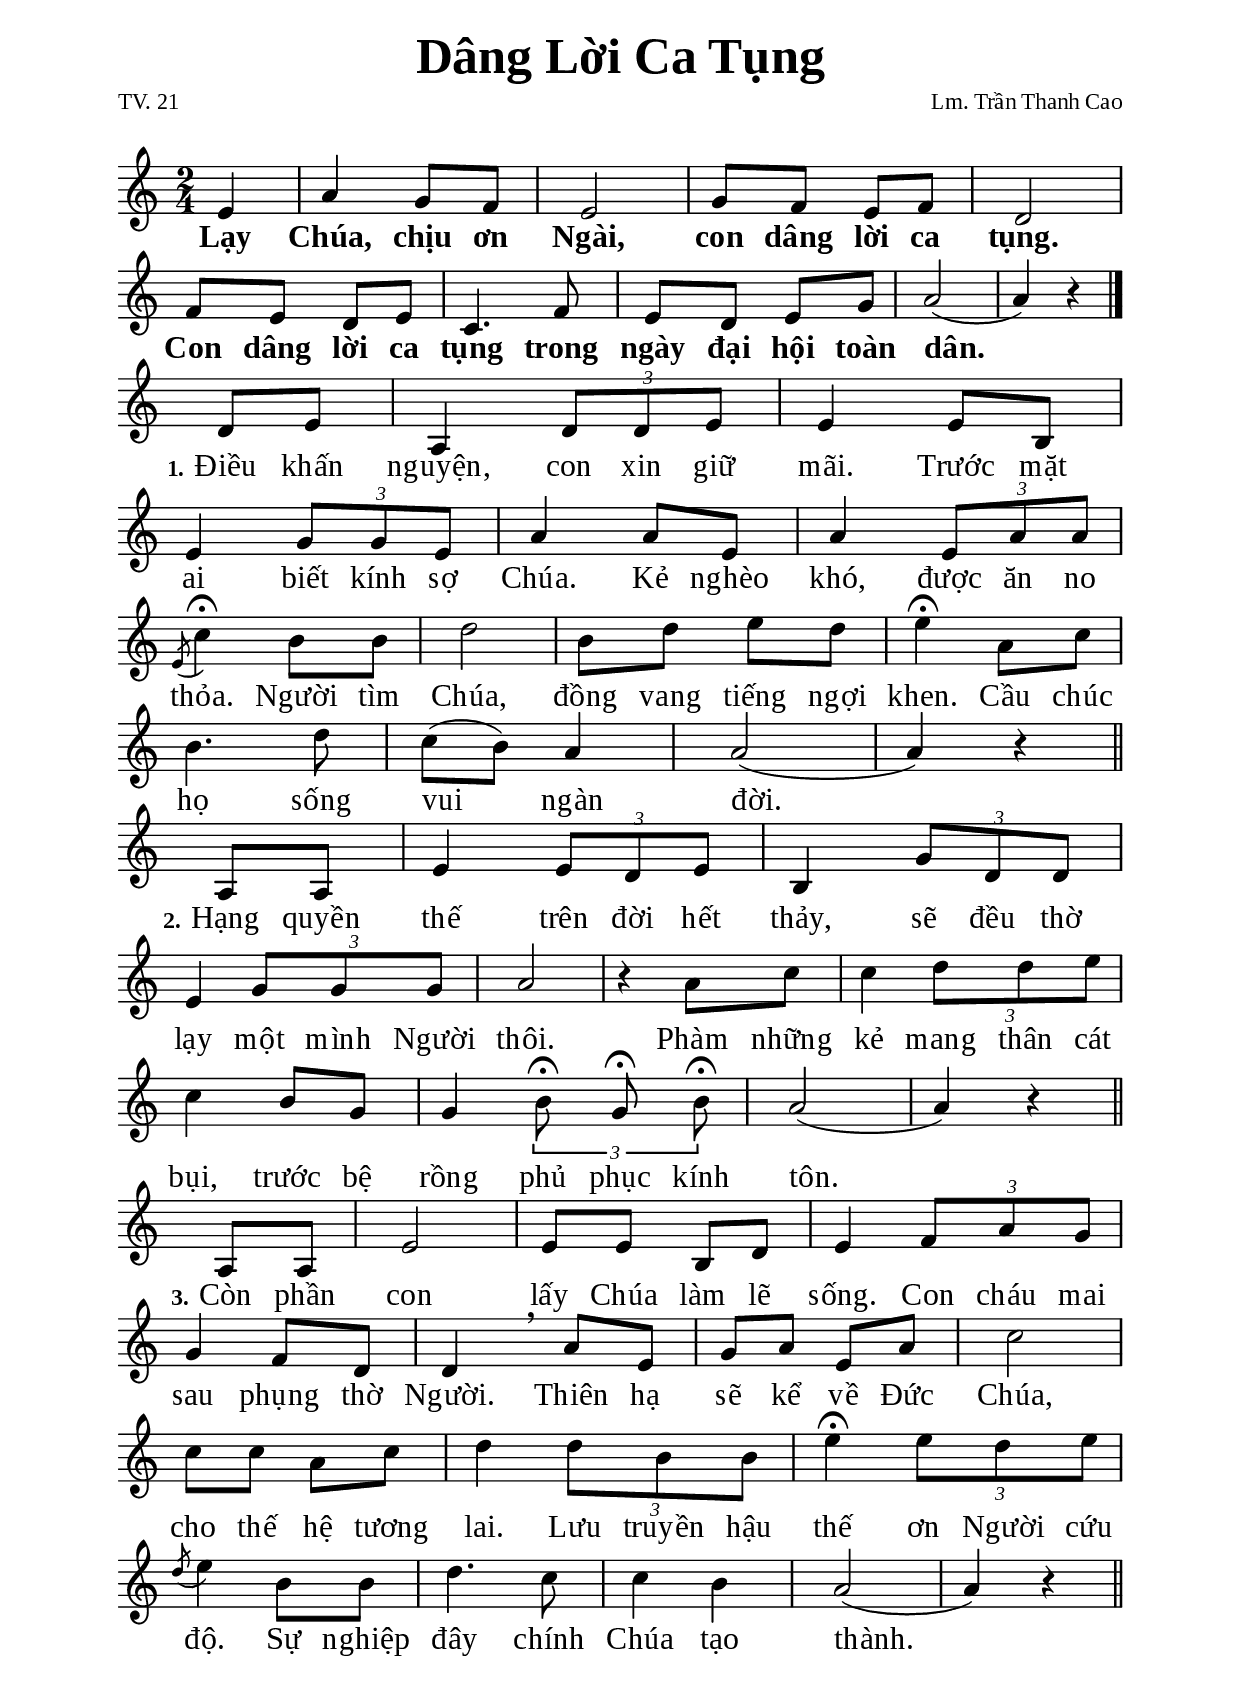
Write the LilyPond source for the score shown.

% Cài đặt chung
\version "2.20.0"
\include "english.ly"

\header {
  title = \markup { \fontsize #3 "Dâng Lời Ca Tụng" }
  poet = "TV. 21"
  composer = "Lm. Trần Thanh Cao"
  arranger = " "
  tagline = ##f
}


\paper {
   #(set-paper-size "a4")
  top-margin = 10\mm
  bottom-margin = 10\mm
  left-margin = 20\mm
  right-margin = 20\mm
  indent = #0
  #(define fonts
    (make-pango-font-tree
      "Liberation Serif"
      "Liberation Serif"
      "Liberation Serif"
      (/ 20 20)))
  page-count = #1
}

% Nhạc điệp khúc
nhacDiepKhuc = \relative c' {

  \partial 4 e4 |
  a g8 f |
  e2 |
  g8 f e f |
  d2 |
  f8 e d e |
  c4. f8 |
  e d e g |
  a2 ( |
  a4) r \bar "|."
}

% Nhạc phiên khúc
nhacPhienKhucMot = \relative c' {

  \partial 4 d8 e |
  a,4 \tuplet 3/2 { d8 d e } |
  e4 e8 b |
  e4 \tuplet 3/2 { g8 g e } |
  a4 a8 e |
  a4 \tuplet 3/2 { e8 a a } |
  \acciaccatura e8 c'4 \fermata b8 b |
  d2 |
  b8 d e d |
  e4 \fermata a,8 c |
  b4. d8 |
  c8 (b) a4 |
  a2 ( |
  a4) r \bar "||"
}

nhacPhienKhucHai = \relative c' {

  \partial 4 a8 a |
  e'4 \tuplet 3/2 { e8 d e } |
  b4 \tuplet 3/2 { g'8 d d } |
  e4 \tuplet 3/2 { g8 g g } |
  a2 |
  r4 a8 c |
  c4 \tuplet 3/2 { d8 d e } |
  c4 b8 g |
  g4
  \autoBeamOff \tuplet 3/2 { b8 \fermata g \fermata b \fermata } |
  a2 ( |
  a4) r \bar "||"
}

nhacPhienKhucBa = \relative c' {

  \partial 4 a8 a |
  e'2 |
  e8 e b d |
  e4 \tuplet 3/2 { f8 a g } |
  g4 f8 d |
  d4 \breathe a'8 e |
  g a e a |
  c2 |
  c8 c a c |
  d4 \tuplet 3/2 { d8 b b } |
  e4 \fermata \tuplet 3/2 { e8 d e } |
  \acciaccatura d8 e4 b8 b |
  d4. c8 |
  c4 b |
  a2 ( |
  a4) r \bar "||"
}

% Lời điệp khúc
loiDiepKhuc = \lyricmode {
 
  Lạy Chúa, chịu ơn Ngài, con dâng lời ca tụng.
  Con dâng lời ca tụng trong ngày đại hội toàn dân.
}

% Lời phiên khúc
loiPhienKhucMot = \lyricmode {
  \set stanza = #"1."
  Điều khấn nguyện, con xin giữ mãi.
  Trước mặt ai biết kính sợ Chúa.
  Kẻ nghèo khó, được ăn no thỏa.
  Người tìm Chúa, đồng vang tiếng ngợi khen.
  Cầu chúc họ sống vui ngàn đời.
}

loiPhienKhucHai = \lyricmode {
  \set stanza = #"2."
  Hạng quyền thế trên đời hết thảy,
  sẽ đều thờ lạy một mình Người thôi.
  Phàm những kẻ mang thân cát bụi,
  trước bệ rồng phủ phục kính tôn.
}

loiPhienKhucBa = \lyricmode {
  \set stanza = #"3."
  Còn phần con lấy Chúa làm lẽ sống.
  Con cháu mai sau phụng thờ Người.
  Thiên hạ sẽ kể về Đức Chúa,
  cho thế hệ tương lai.
  Lưu truyền hậu thế ơn Người cứu độ.
  Sự nghiệp đây chính Chúa tạo thành.
}


% Dàn trang
\score {
  \new ChoirStaff <<
    \new Staff = diepKhuc \with {
        \consists "Merge_rests_engraver"
        \magnifyStaff #(magstep +1)
      }
      <<
      \new Voice = beSop {
        \key c \major \time 2/4 \stemNeutral \nhacDiepKhuc
      }
    >>
    \new Lyrics \lyricsto beSop \loiDiepKhuc
  >>
  \layout {
    \override Lyrics.LyricText.font-series = #'bold
    \override Lyrics.LyricText.font-size = #+3
    \override Lyrics.LyricSpace.minimum-distance = #2.0
    \override Score.BarNumber.break-visibility = ##(#f #f #f)
    \override Score.SpacingSpanner.uniform-stretching = ##t
  }
}

\score {
  \new ChoirStaff <<
    \new Staff = phienKhuc \with {
        \magnifyStaff #(magstep +1)
      }
      <<
      \new Voice = beSop {
        \key c \major \time 2/4 \nhacPhienKhucMot
      }
    >>
    \new Lyrics \lyricsto beSop \loiPhienKhucMot
  >>
  \layout {
    \override Staff.TimeSignature.transparent = ##t
    \override Lyrics.LyricText.font-size = #+3
    \override Lyrics.LyricSpace.minimum-distance = #2.0
    \override Score.BarNumber.break-visibility = ##(#f #f #f)
    \override Score.SpacingSpanner.uniform-stretching = ##t
  } 
}

\score {
  \new ChoirStaff <<
    \new Staff = phienKhuc \with {
        \magnifyStaff #(magstep +1)
      }
      <<
      \new Voice = beSop {
        \key c \major \time 2/4 \nhacPhienKhucHai
      }
    >>
    \new Lyrics \lyricsto beSop \loiPhienKhucHai
  >>
  \layout {
    \override Staff.TimeSignature.transparent = ##t
    \override Lyrics.LyricText.font-size = #+3
    \override Lyrics.LyricSpace.minimum-distance = #2.0
    \override Score.BarNumber.break-visibility = ##(#f #f #f)
    \override Score.SpacingSpanner.uniform-stretching = ##t
  } 
}

\score {
  \new ChoirStaff <<
    \new Staff = phienKhuc \with {
        \magnifyStaff #(magstep +1)
      }
      <<
      \new Voice = beSop {
        \key c \major \time 2/4 \nhacPhienKhucBa
      }
    >>
    \new Lyrics \lyricsto beSop \loiPhienKhucBa
  >>
  \layout {
    \override Staff.TimeSignature.transparent = ##t
    \override Lyrics.LyricText.font-size = #+3
    \override Lyrics.LyricSpace.minimum-distance = #2.0
    \override Score.BarNumber.break-visibility = ##(#f #f #f)
    \override Score.SpacingSpanner.uniform-stretching = ##t
  } 
}
